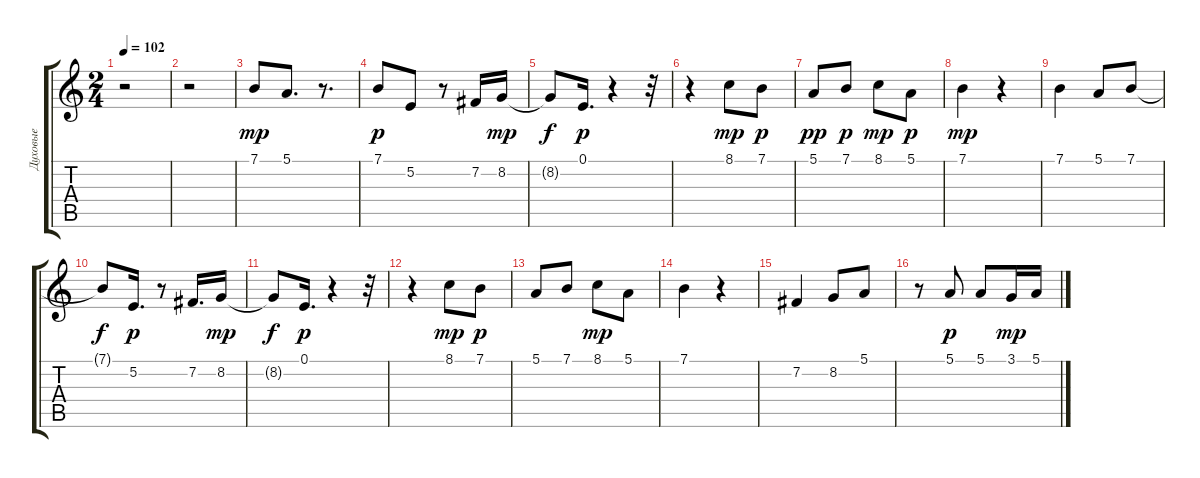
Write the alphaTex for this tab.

\track ("Духовые" "Духовые") {instrument altosax}
\staff {score tabs}
\tuning (E4 B3 G3 D3 A2 E2) {hide}
\ts (2 4)
\tempo 102
\clef g2
\ks c
r.2{dy mp} |
r.2 |
7.1.8{instrument altosax} 5.1.8{d} r.8{d} |
7.1.8{dy p} 5.2.8 r.8 7.2.16 8.2.16{dy mp} |
8.2{t}.8{dy f} 0.1.16{d dy p} r.4 r.32 |
r.4 8.1.8{dy mp} 7.1.8{dy p} |
5.1.8{dy pp} 7.1.8{dy p} 8.1.8{dy mp} 5.1.8{dy p} |
7.1.4{dy mp} r.4 |
7.1.4 5.1.8 7.1.8 |
7.1{t}.8{dy f} 5.2.16{d dy p} r.8 7.2.16{d} 8.2.16{dy mp} |
8.2{t}.8{dy f} 0.1.16{d dy p} r.4 r.32 |
r.4 8.1.8{dy mp} 7.1.8{dy p} |
5.1.8 7.1.8 8.1.8{dy mp} 5.1.8 |
7.1.4 r.4 |
7.2.4 8.2.8 5.1.8 |
r.8 5.1.8{dy p} 5.1.8 3.1.16{dy mp} 5.1.16
